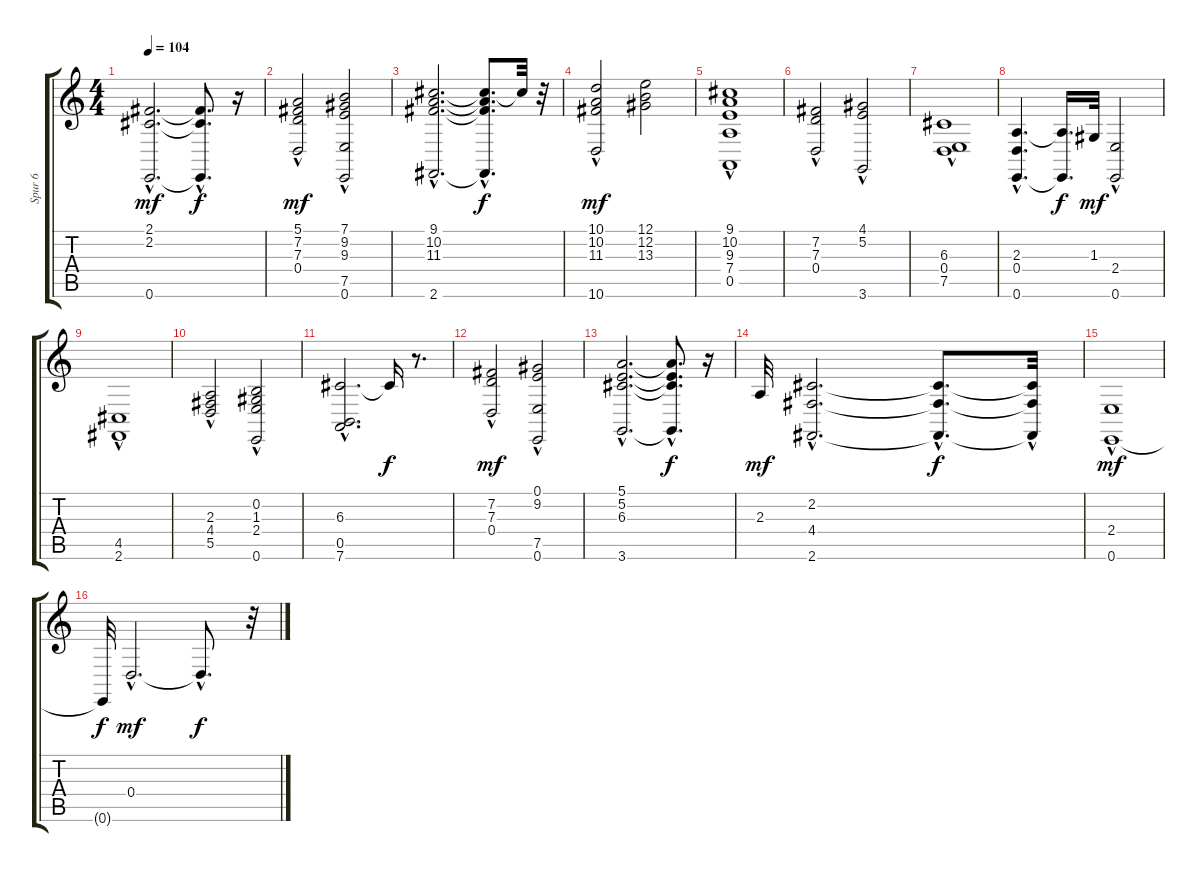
\track ("Spur 6" "Spur 6") {instrument pad8sweep}
\staff {score tabs}
\tuning (E4 B3 G3 D3 A2 E2) {hide}
\ts (4 4)
\tempo 104
\clef g2
\ks c
(2.1{hac} 2.2{hac} 0.6{hac}).2{d dy mf} (2.1{hac t} 2.2{t} 0.6{t}).8{d dy f} r.16 |
(5.1{hac} 7.2 7.3 0.4{hac}).2{dy mf} (7.1{hac} 9.2 9.3{hac} 7.5{hac} 0.6{hac}).2 |
(9.1{hac} 10.2{hac} 11.3{hac} 2.6{hac}).2{d} (9.1{hac t} 10.2{t} 11.3{t} 2.6{hac t}).8{d dy f} 9.1{t}.32 r.32 |
(10.1 10.2 11.3 10.6{hac}).2{dy mf} (12.1 12.2 13.3).2 |
(9.1 10.2 9.3 7.4 0.5{hac}).1 |
(7.2 7.3 0.4{hac}).2 (4.1 5.2 3.6{hac}).2 |
(6.3 0.4{hac} 7.5{hac}).1 |
(2.3{hac} 0.4{hac} 0.6{hac}).4{d} (2.3{t} 0.6{t}).16{d dy f} 1.3.32{dy mf} (2.4 0.6{hac}).2 |
(4.5{hac} 2.6).1 |
(2.3{hac} 4.4 5.5).2 (0.2{hac} 1.3 2.4 0.6).2 |
(6.3{hac} 0.5 7.6{hac}).2{d} 6.3{t}.16{dy f} r.8{d} |
(7.2 7.3 0.4{hac}).2{dy mf} (0.1{hac} 9.2 7.5 0.6{hac}).2 |
(5.1{hac} 5.2{hac} 6.3{hac} 3.6{hac}).2{d} (5.1{t} 5.2{hac t} 6.3{t} 3.6{hac t}).8{d dy f} r.16 |
2.3.32{dy mf} (2.2{hac} 4.4{hac} 2.6{hac}).2{d} (2.2{hac t} 4.4{hac t} 2.6{hac t}).8{d dy f} (2.2{t} 4.4{t} 2.6{hac t}).32 |
(2.4{hac} 0.6).1{dy mf} |
0.6{t}.32{dy f} 0.4{hac}.2{d dy mf} 0.4{hac t}.8{d dy f} r.32
